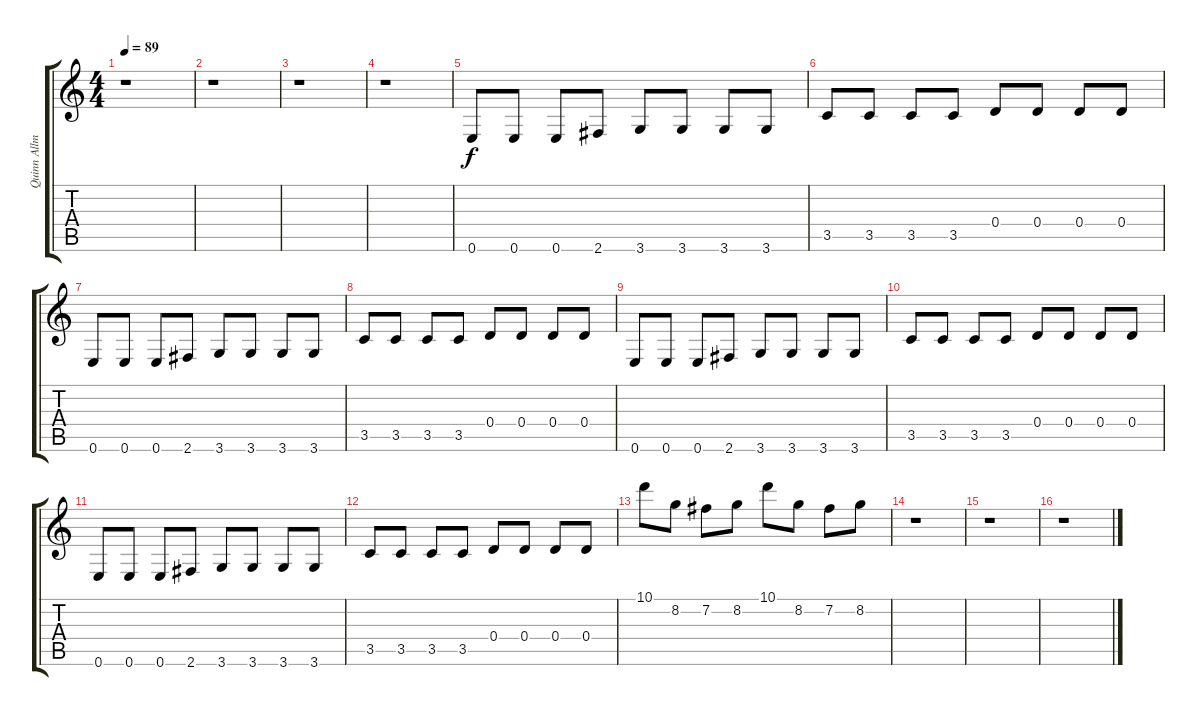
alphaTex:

\track ("Quinn Allman - Guitar 1" "Quinn Allm") {instrument electricguitarjazz}
\staff {score tabs}
\tuning (E4 B3 G3 D3 A2 E2) {hide}
\ts (4 4)
\tempo 89
\clef g2
\ks c
r.1{dy f} |
r.1 |
r.1 |
r.1 |
0.6.8 0.6.8 0.6.8 2.6.8 3.6.8 3.6.8 3.6.8 3.6.8 |
3.5.8 3.5.8 3.5.8 3.5.8 0.4.8 0.4.8 0.4.8 0.4.8 |
0.6.8 0.6.8 0.6.8 2.6.8 3.6.8 3.6.8 3.6.8 3.6.8 |
3.5.8 3.5.8 3.5.8 3.5.8 0.4.8 0.4.8 0.4.8 0.4.8 |
0.6.8 0.6.8 0.6.8 2.6.8 3.6.8 3.6.8 3.6.8 3.6.8 |
3.5.8 3.5.8 3.5.8 3.5.8 0.4.8 0.4.8 0.4.8 0.4.8 |
0.6.8 0.6.8 0.6.8 2.6.8 3.6.8 3.6.8 3.6.8 3.6.8 |
3.5.8 3.5.8 3.5.8 3.5.8 0.4.8 0.4.8 0.4.8 0.4.8 |
10.1.8 8.2.8 7.2.8 8.2.8 10.1.8 8.2.8 7.2.8 8.2.8 |
r.1 |
r.1 |
r.1
